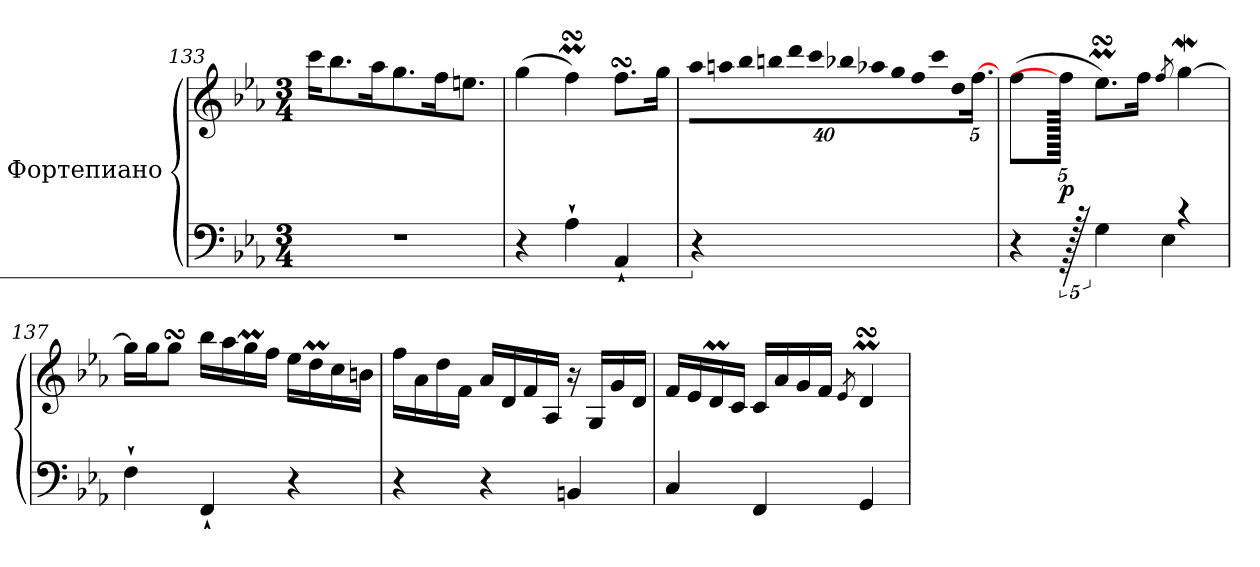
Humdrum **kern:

**kern	**kern	**dynam
*part1	*part1	*part1
*staff2	*staff1	*staff1/2
*I"Фортепиано	*	*
*clefF4	*clefG2	*
*k[b-e-a-]	*k[b-e-a-]	*
*M3/4	*M3/4	*
=133	=133	=133
2.r	16ccc\K	.
.	8.bb-\	.
.	16aa-\K	.
.	8.gg\	.
.	16ff\K	.
.	8.een\J	.
=134	=134	=134
4r	(>4gg\	.
4A-`\	4ffMsSSS\)	.
4AA-`/	8.ffsSSS\L	.
.	16gg\Jk	.
!!LO:LB:g=z
=135	=135	=135
*	*Xbrackettup	*
!	!LO:N:vis=16	!
640ryy	640%37aa-\LL	.
640%479r	.	.
!	!LO:N:vis=16	!
.	640%37aan\	.
!	!LO:N:vis=16	!
.	640%37bb-\	.
!	!LO:N:vis=16	!
.	640%37bbn\	.
!	!LO:N:vis=16	!
.	640%37ddd\	.
!	!LO:N:vis=16	!
.	640%37ccc\	.
!	!LO:N:vis=16	!
.	640%37bb-X\	.
!	!LO:N:vis=16	!
.	640%37aa-X\	.
!	!LO:N:vis=16	!
.	640%37gg\	.
!	!LO:N:vis=16	!
.	640%37ff\	.
!	!LO:N:vis=16	!
.	640%37ccc\	.
!	!LO:N:vis=16	!
.	640%37dd\	.
.	[80%3.ff\JJ	.
=136	=136	=136
*^	*	*
4r	2ryy	(>4ff\	.
!	!	!	!LO:DY:b
640r	.	640ff\JJ]	p
4G\	.	8.ee-MsSSs\L)	.
.	.	16ff\Jk	.
.	4E-\	.	.
.	.	8qff/	.
4r	.	[4ggW\	.
.	640ryy	.	.
*v	*v	*	*
=137	=137	=137
4F`\	16gg\LL]	.
.	16gg\J	.
.	8ggsSsS\J	.
4FF`/	16bb-\LL	.
.	16aa-\	.
.	16ggm\	.
.	16ff\JJ	.
4r	16ee-\LL	.
.	16ddm\	.
.	16cc\	.
.	16bn\JJ	.
!!LO:LB:g=z
=138	=138	=138
4r	16ff\LL	.
.	16a-\	.
.	16dd\	.
.	16f\JJ	.
4r	16a-/LL	.
.	16d/	.
.	16f/	.
.	16A-/JJ	.
4BBn/	16r	.
.	16G/LL	.
.	16g/	.
.	16d/JJ	.
=139	=139	=139
4C/	16f/LL	.
.	16e-/	.
.	16dm/	.
.	16c/JJ	.
4FF/	16c/LL	.
.	16a-/	.
.	16g/	.
.	16f/JJ	.
.	8qe-/	.
4GG/	4dmsSsS/	.
=	=	=
*-	*-	*-
